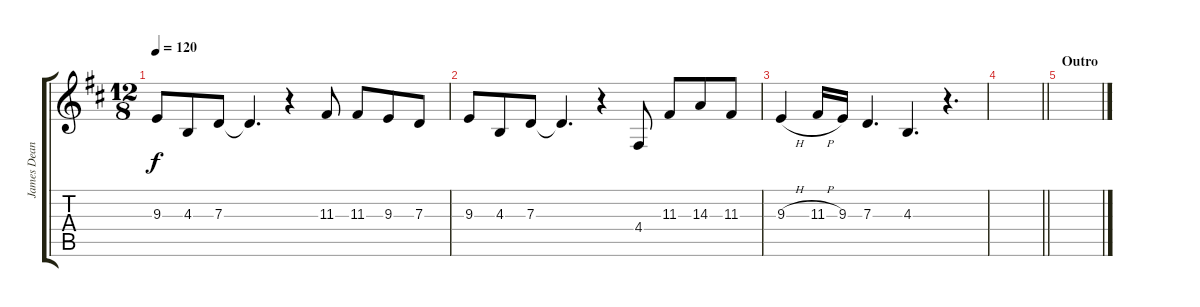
\track ("James Dean Bradfield (Vocals)" "James Dean") {instrument viola}
\staff {score tabs}
\tuning (E4 B3 G3 D3 A2 E2) {hide}
\ts (12 8)
\tempo 120
\clef g2
\ks d
9.3.8{dy f} 4.3.8 7.3.8 7.3{t}.4{d} r.4 11.3.8 11.3.8 9.3.8 7.3.8 |
9.3.8 4.3.8 7.3.8 7.3{t}.4{d} r.4 4.4.8 11.3.8 14.3.8 11.3.8 |
9.3{h}.4 11.3{h}.16 9.3.16 7.3.4{d} 4.3.4{d} r.4{d} |
\barLineRight lightlight
|
\section ("" "Outro")
